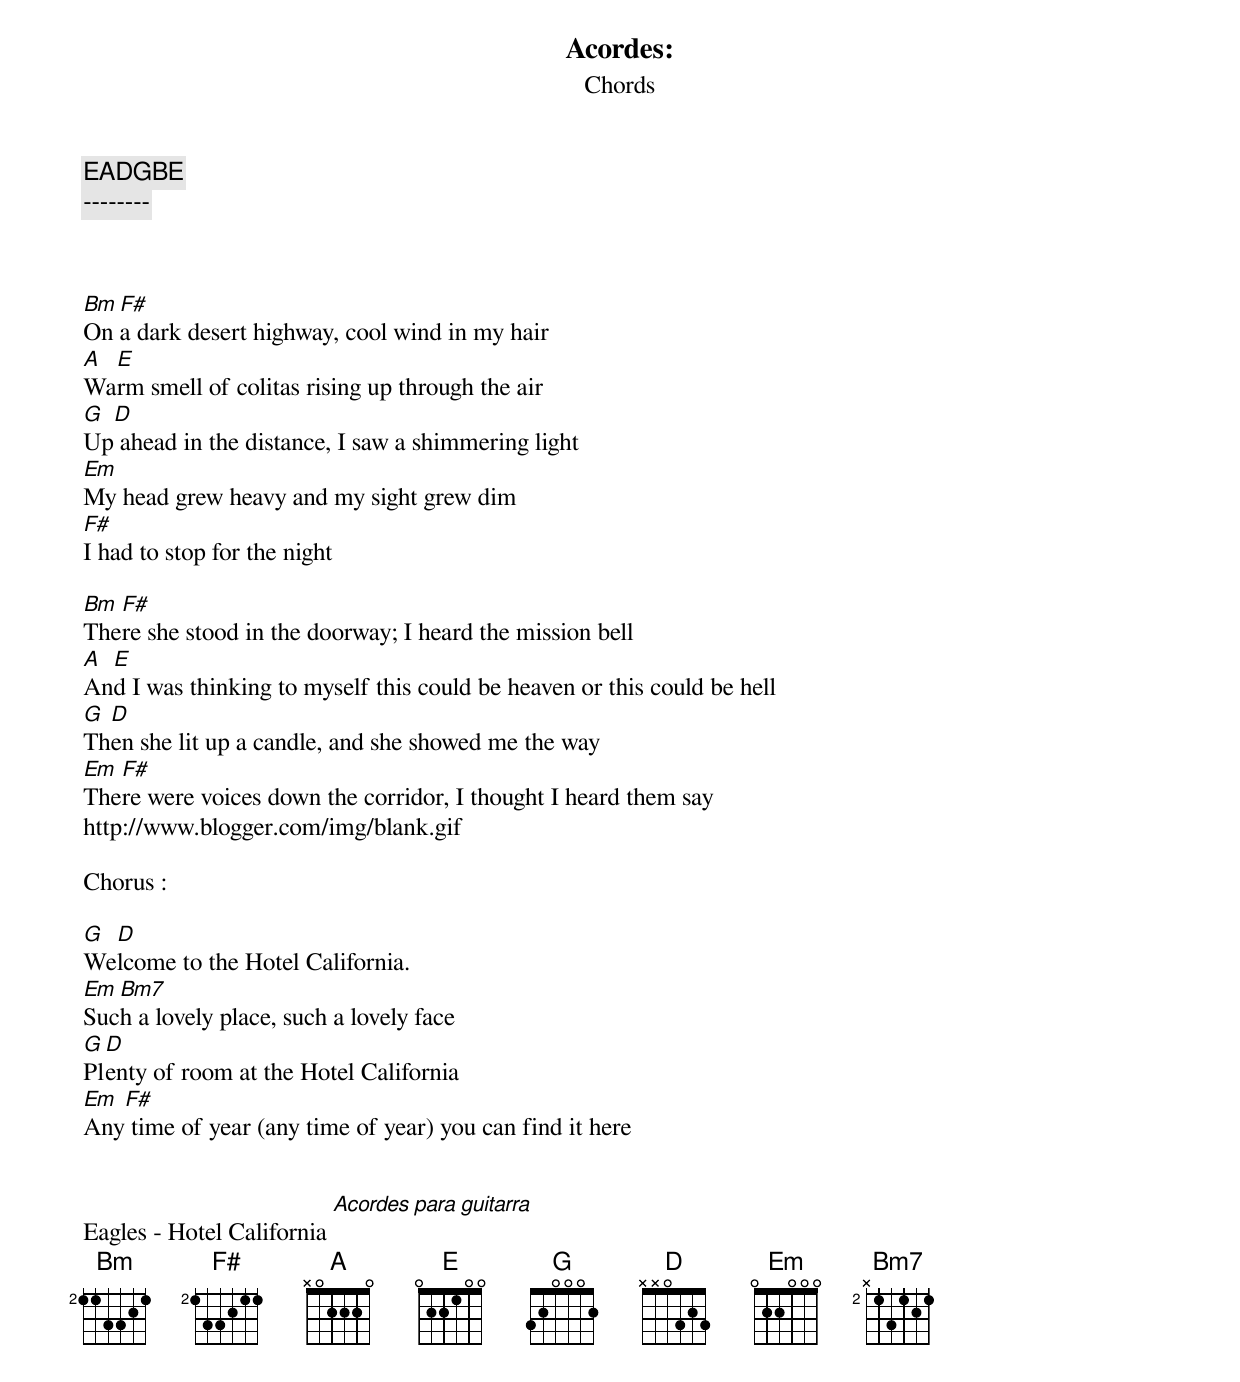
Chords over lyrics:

Acordes:
Chords
EADGBE
--------
Bm 224432
F# 244322
A x02220
E 022100
G 320002
D xx0323
Em 022000



Bm F#
On a dark desert highway, cool wind in my hair
A E
Warm smell of colitas rising up through the air
G D
Up ahead in the distance, I saw a shimmering light
Em
My head grew heavy and my sight grew dim
F#
I had to stop for the night

Bm F#
There she stood in the doorway; I heard the mission bell
A E
And I was thinking to myself this could be heaven or this could be hell
G D
Then she lit up a candle, and she showed me the way
Em F#
There were voices down the corridor, I thought I heard them say
http://www.blogger.com/img/blank.gif

Chorus :

G D
Welcome to the Hotel California.
Em Bm7
Such a lovely place, such a lovely face
G D
Plenty of room at the Hotel California
Em F#
Any time of year (any time of year) you can find it here


Eagles - Hotel California [Acordes para guitarra]
